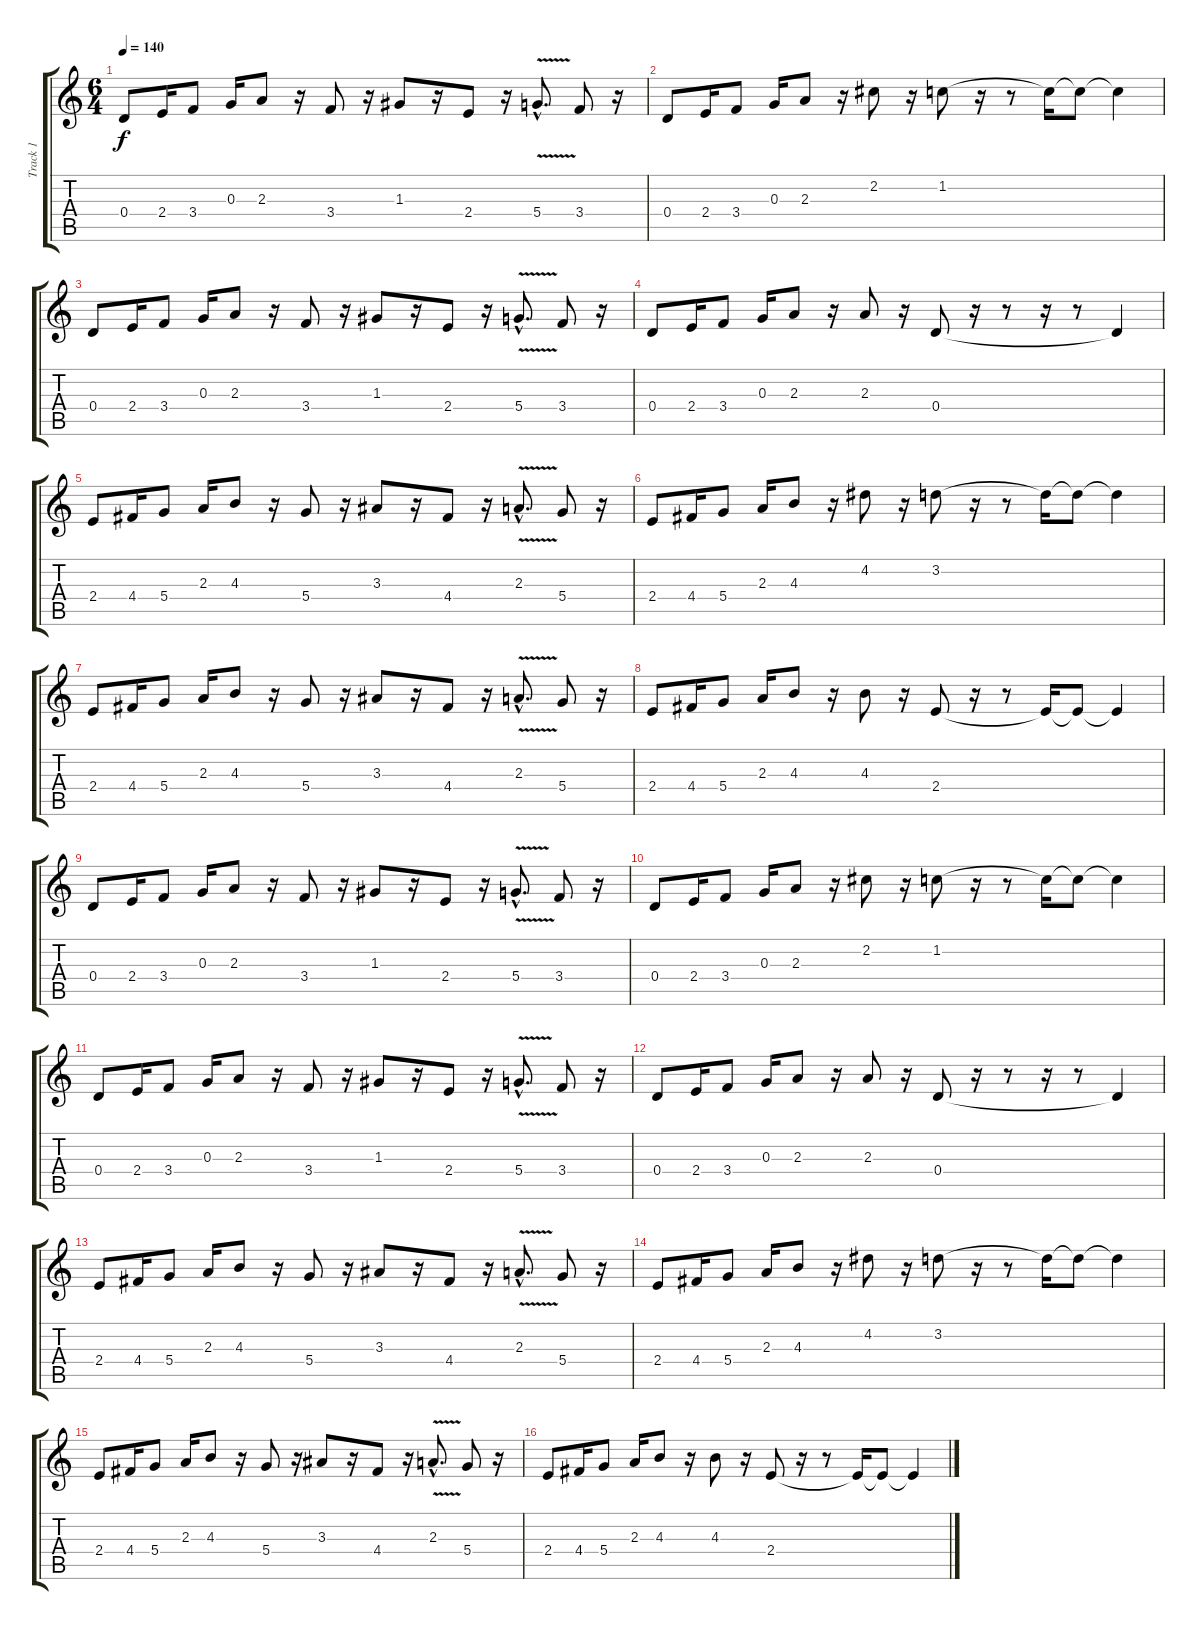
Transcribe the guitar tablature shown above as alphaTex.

\track ("Track 1" "Track 1") {instrument distortionguitar}
\staff {score tabs}
\tuning (E4 B3 G3 D3 A2 E2) {hide}
\ts (6 4)
\tempo 140
\clef g2
\ks c
0.4.8{dy f instrument distortionguitar} 2.4.16 3.4.8 0.3.16 2.3.8 r.16 3.4.8 r.16 1.3.8 r.16 2.4.8 r.16 5.4{v hac}.8{d} 3.4.8 r.16 |
0.4.8 2.4.16 3.4.8 0.3.16 2.3.8 r.16 2.2.8 r.16 1.2.8 r.16 r.8 1.2{t}.16 1.2{t}.8 1.2{t}.4 |
0.4.8 2.4.16 3.4.8 0.3.16 2.3.8 r.16 3.4.8 r.16 1.3.8 r.16 2.4.8 r.16 5.4{v hac}.8{d} 3.4.8 r.16 |
0.4.8 2.4.16 3.4.8 0.3.16 2.3.8 r.16 2.3.8 r.16 0.4.8 r.16 r.8 r.16 r.8 0.4{t}.4 |
2.4.8 4.4.16 5.4.8 2.3.16 4.3.8 r.16 5.4.8 r.16 3.3.8 r.16 4.4.8 r.16 2.3{v hac}.8{d} 5.4.8 r.16 |
2.4.8 4.4.16 5.4.8 2.3.16 4.3.8 r.16 4.2.8 r.16 3.2.8 r.16 r.8 3.2{t}.16 3.2{t}.8 3.2{t}.4 |
2.4.8 4.4.16 5.4.8 2.3.16 4.3.8 r.16 5.4.8 r.16 3.3.8 r.16 4.4.8 r.16 2.3{v hac}.8{d} 5.4.8 r.16 |
2.4.8 4.4.16 5.4.8 2.3.16 4.3.8 r.16 4.3.8 r.16 2.4.8 r.16 r.8 2.4{t}.16 2.4{t}.8 2.4{t}.4 |
0.4.8 2.4.16 3.4.8 0.3.16 2.3.8 r.16 3.4.8 r.16 1.3.8 r.16 2.4.8 r.16 5.4{v hac}.8{d} 3.4.8 r.16 |
0.4.8 2.4.16 3.4.8 0.3.16 2.3.8 r.16 2.2.8 r.16 1.2.8 r.16 r.8 1.2{t}.16 1.2{t}.8 1.2{t}.4 |
0.4.8 2.4.16 3.4.8 0.3.16 2.3.8 r.16 3.4.8 r.16 1.3.8 r.16 2.4.8 r.16 5.4{v hac}.8{d} 3.4.8 r.16 |
0.4.8 2.4.16 3.4.8 0.3.16 2.3.8 r.16 2.3.8 r.16 0.4.8 r.16 r.8 r.16 r.8 0.4{t}.4 |
2.4.8 4.4.16 5.4.8 2.3.16 4.3.8 r.16 5.4.8 r.16 3.3.8 r.16 4.4.8 r.16 2.3{v hac}.8{d} 5.4.8 r.16 |
2.4.8 4.4.16 5.4.8 2.3.16 4.3.8 r.16 4.2.8 r.16 3.2.8 r.16 r.8 3.2{t}.16 3.2{t}.8 3.2{t}.4 |
2.4.8 4.4.16 5.4.8 2.3.16 4.3.8 r.16 5.4.8 r.16 3.3.8 r.16 4.4.8 r.16 2.3{v hac}.8{d} 5.4.8 r.16 |
2.4.8 4.4.16 5.4.8 2.3.16 4.3.8 r.16 4.3.8 r.16 2.4.8 r.16 r.8 2.4{t}.16 2.4{t}.8 2.4{t}.4
